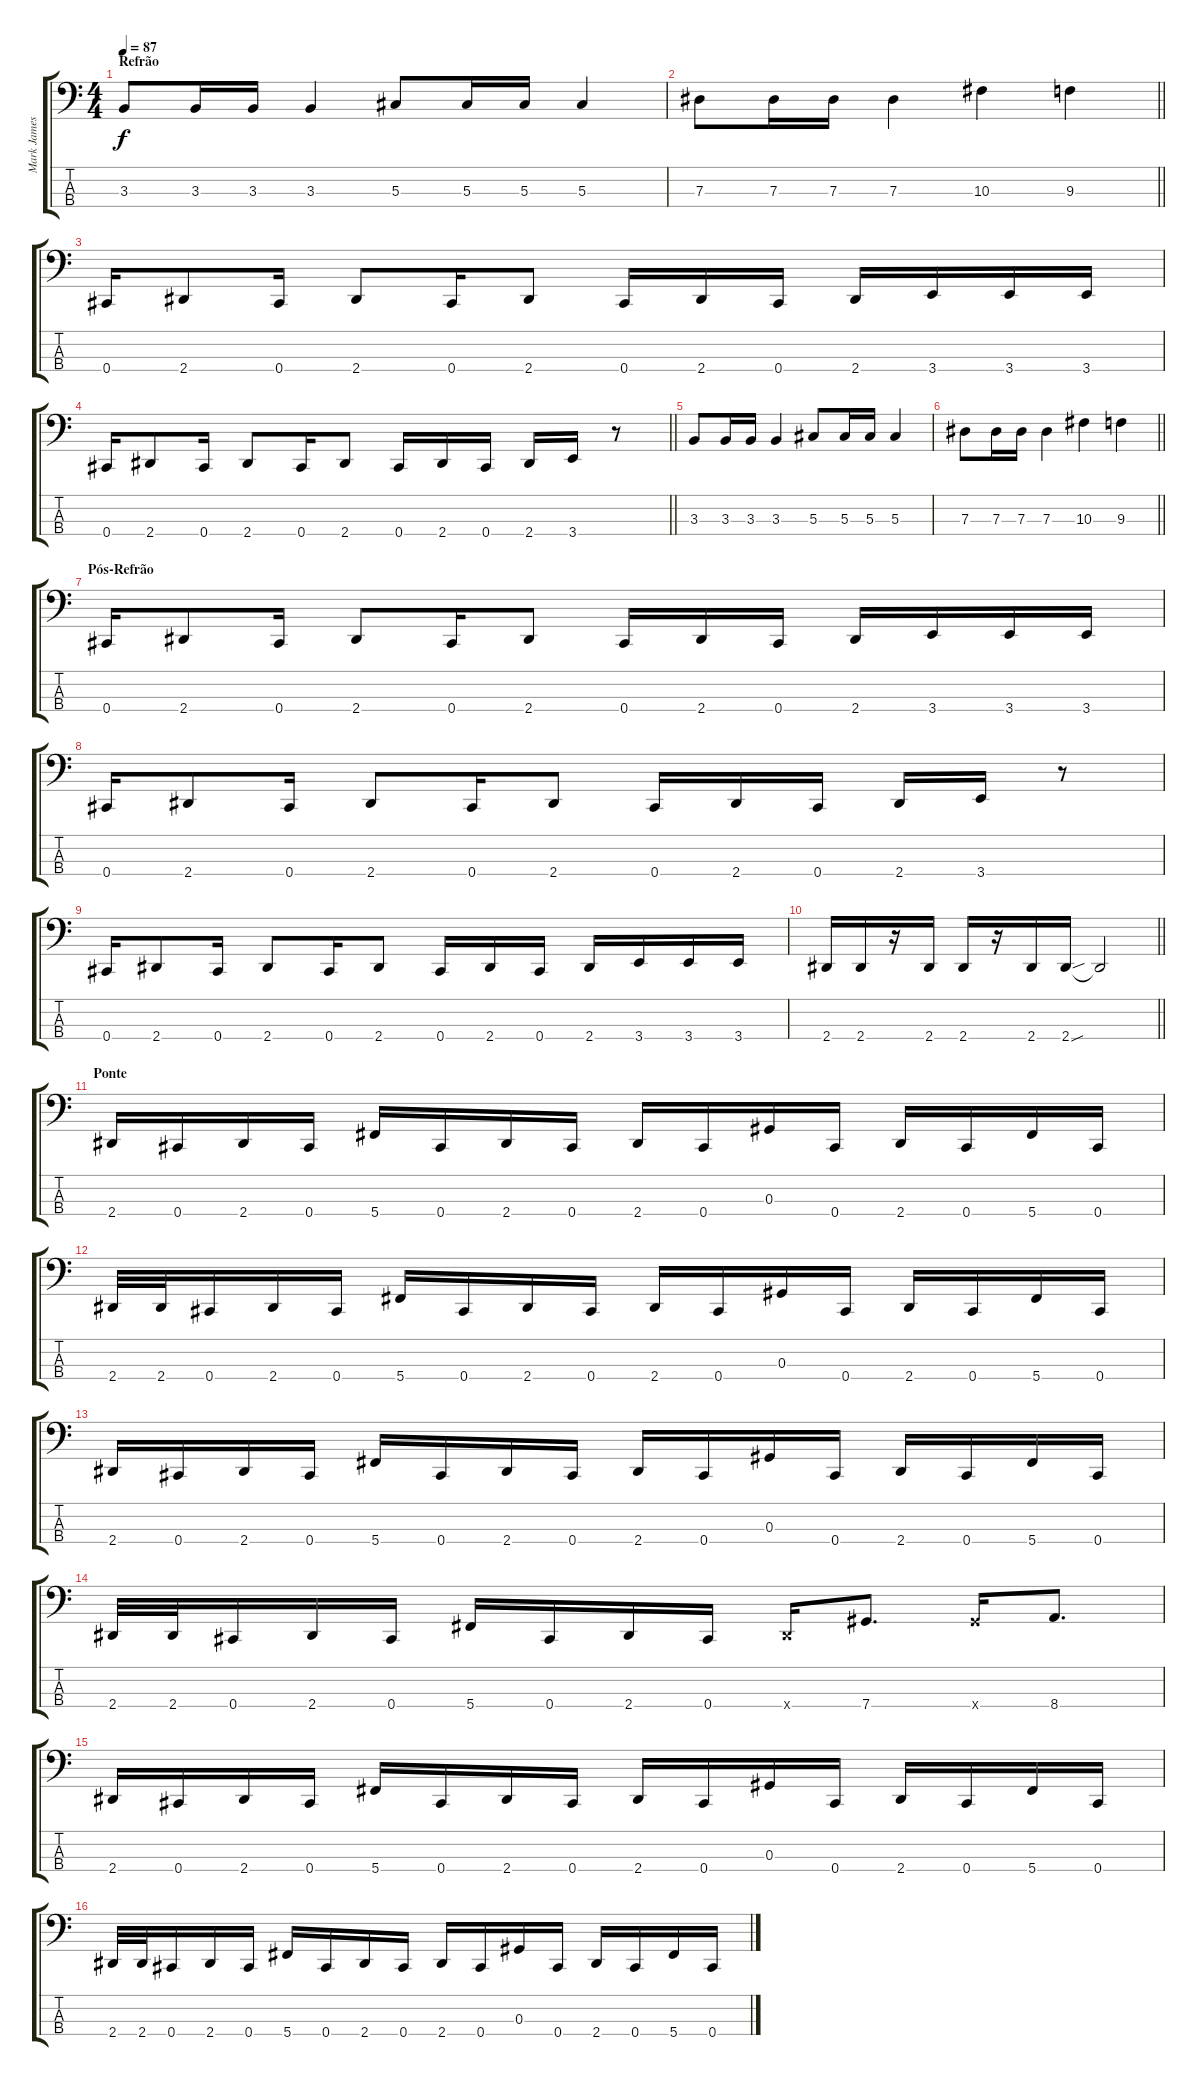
\track ("Mark James" "Mark James") {instrument electricbasspick}
\staff {score tabs}
\tuning (Gb2 Db2 Ab1 Db1) {hide}
\ts (4 4)
\section ("" "Refrão")
\tempo 87
\clef f4
\ks c
3.3.8{dy f} 3.3.16 3.3.16 3.3.4 5.3.8 5.3.16 5.3.16 5.3.4 |
\barLineRight lightlight
7.3.8 7.3.16 7.3.16 7.3.4 10.3.4 9.3.4 |
0.4.16 2.4.8 0.4.16 2.4.8 0.4.16 2.4.8 0.4.16 2.4.16 0.4.16 2.4.16 3.4.16 3.4.16 3.4.16 |
\barLineRight lightlight
0.4.16 2.4.8 0.4.16 2.4.8 0.4.16 2.4.8 0.4.16 2.4.16 0.4.16 2.4.16 3.4.16 r.8 |
3.3.8 3.3.16 3.3.16 3.3.4 5.3.8 5.3.16 5.3.16 5.3.4 |
\barLineRight lightlight
7.3.8 7.3.16 7.3.16 7.3.4 10.3.4 9.3.4 |
\section ("" "Pós-Refrão")
0.4.16 2.4.8 0.4.16 2.4.8 0.4.16 2.4.8 0.4.16 2.4.16 0.4.16 2.4.16 3.4.16 3.4.16 3.4.16 |
0.4.16 2.4.8 0.4.16 2.4.8 0.4.16 2.4.8 0.4.16 2.4.16 0.4.16 2.4.16 3.4.16 r.8 |
0.4.16 2.4.8 0.4.16 2.4.8 0.4.16 2.4.8 0.4.16 2.4.16 0.4.16 2.4.16 3.4.16 3.4.16 3.4.16 |
\barLineRight lightlight
2.4.16 2.4.16 r.16 2.4.16 2.4.16 r.16 2.4.16 2.4{sou}.16 2.4{t}.2 |
\section ("" "Ponte")
2.4.16 0.4.16 2.4.16 0.4.16 5.4.16 0.4.16 2.4.16 0.4.16 2.4.16 0.4.16 0.3.16 0.4.16 2.4.16 0.4.16 5.4.16 0.4.16 |
2.4.32 2.4.32 0.4.16 2.4.16 0.4.16 5.4.16 0.4.16 2.4.16 0.4.16 2.4.16 0.4.16 0.3.16 0.4.16 2.4.16 0.4.16 5.4.16 0.4.16 |
2.4.16 0.4.16 2.4.16 0.4.16 5.4.16 0.4.16 2.4.16 0.4.16 2.4.16 0.4.16 0.3.16 0.4.16 2.4.16 0.4.16 5.4.16 0.4.16 |
2.4.32 2.4.32 0.4.16 2.4.16 0.4.16 5.4.16 0.4.16 2.4.16 0.4.16 2.4{x}.16 7.4.8{d} 7.4{x}.16 8.4.8{d} |
2.4.16 0.4.16 2.4.16 0.4.16 5.4.16 0.4.16 2.4.16 0.4.16 2.4.16 0.4.16 0.3.16 0.4.16 2.4.16 0.4.16 5.4.16 0.4.16 |
2.4.32 2.4.32 0.4.16 2.4.16 0.4.16 5.4.16 0.4.16 2.4.16 0.4.16 2.4.16 0.4.16 0.3.16 0.4.16 2.4.16 0.4.16 5.4.16 0.4.16
